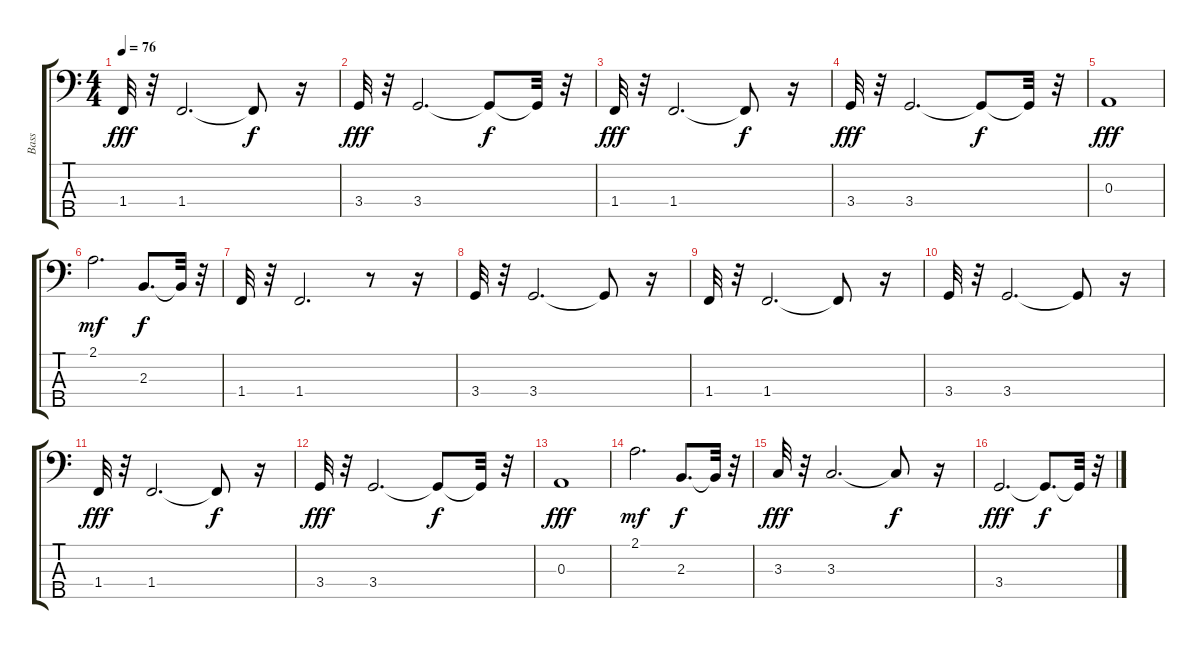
\track ("Bass" "Bass") {instrument electricbassfinger}
\staff {score tabs}
\tuning (G2 D2 A1 E1 B0) {hide}
\ts (4 4)
\tempo 76
\clef f4
\ks c
1.4.32{dy fff instrument electricbassfinger} r.32 1.4.2{d} 1.4{t}.8{dy f} r.16 |
3.4.32{dy fff} r.32 3.4.2{d} 3.4{t}.8{dy f} 3.4{t}.32 r.32 |
1.4.32{dy fff instrument electricbassfinger} r.32 1.4.2{d} 1.4{t}.8{dy f} r.16 |
3.4.32{dy fff} r.32 3.4.2{d} 3.4{t}.8{dy f} 3.4{t}.32 r.32 |
0.3.1{dy fff instrument electricbassfinger} |
2.1.2{d dy mf} 2.3.8{d dy f} 2.3{t}.32 r.32 |
1.4.32{instrument electricbassfinger} r.32 1.4.2{d} r.8 r.16 |
3.4.32{instrument electricbassfinger} r.32 3.4.2{d} 3.4{t}.8 r.16 |
1.4.32{instrument electricbassfinger} r.32 1.4.2{d} 1.4{t}.8 r.16 |
3.4.32{instrument electricbassfinger} r.32 3.4.2{d} 3.4{t}.8 r.16 |
1.4.32{dy fff instrument electricbassfinger} r.32 1.4.2{d} 1.4{t}.8{dy f} r.16 |
3.4.32{dy fff} r.32 3.4.2{d} 3.4{t}.8{dy f} 3.4{t}.32 r.32 |
0.3.1{dy fff instrument electricbassfinger} |
2.1.2{d dy mf} 2.3.8{d dy f} 2.3{t}.32 r.32 |
3.3.32{dy fff instrument electricbassfinger} r.32 3.3.2{d txt ""} 3.3{t}.8{dy f} r.16 |
3.4.2{d dy fff} 3.4{t}.8{d dy f} 3.4{t}.32 r.32
